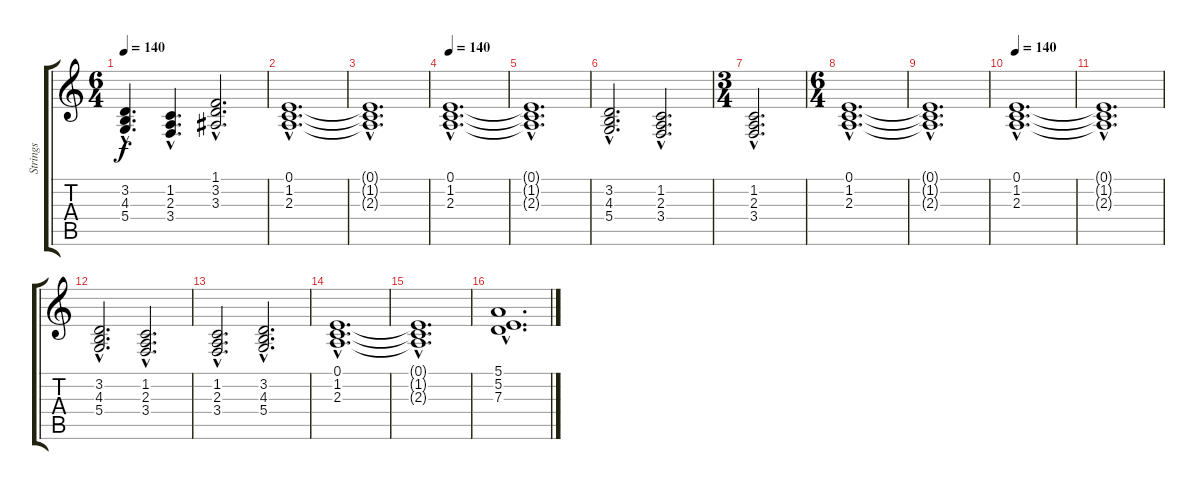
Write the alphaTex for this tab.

\track ("Strings" "Strings") {instrument stringensemble1}
\staff {score tabs}
\tuning (E4 B3 G3 D3 A2 E2) {hide}
\ts (6 4)
\tempo 140
\clef g2
\ks c
(3.2{hac} 4.3{hac} 5.4{hac}).4{d dy f} (1.2{hac} 2.3{hac} 3.4{hac}).4{d} (1.1{hac} 3.2{hac} 3.3{hac}).2{d} |
(0.1{hac} 1.2{hac} 2.3{hac}).1{d volume 11 instrument stringensemble1} |
(0.1{hac t} 1.2{hac t} 2.3{hac t}).1{d} |
\tempo 140
(0.1{hac} 1.2{hac} 2.3{hac}).1{d volume 11 instrument stringensemble1} |
(0.1{hac t} 1.2{hac t} 2.3{hac t}).1{d} |
(3.2{hac} 4.3{hac} 5.4{hac}).2{d instrument synthstrings1} (1.2{hac} 2.3{hac} 3.4{hac}).2{d} |
\ts (3 4)
(1.2{hac} 2.3{hac} 3.4{hac}).2{d} |
\ts (6 4)
(0.1{hac} 1.2{hac} 2.3{hac}).1{d} |
(0.1{hac t} 1.2{hac t} 2.3{hac t}).1{d} |
\tempo 140
(0.1{hac} 1.2{hac} 2.3{hac}).1{d volume 11 instrument stringensemble1} |
(0.1{hac t} 1.2{hac t} 2.3{hac t}).1{d} |
(3.2{hac} 4.3{hac} 5.4{hac}).2{d instrument synthstrings1} (1.2{hac} 2.3{hac} 3.4{hac}).2{d} |
(1.2{hac} 2.3{hac} 3.4{hac}).2{d} (3.2{hac} 4.3{hac} 5.4{hac}).2{d} |
(0.1{hac} 1.2{hac} 2.3{hac}).1{d} |
(0.1{hac t} 1.2{hac t} 2.3{hac t}).1{d} |
(5.1{hac} 5.2{hac} 7.3{hac}).1{d}
